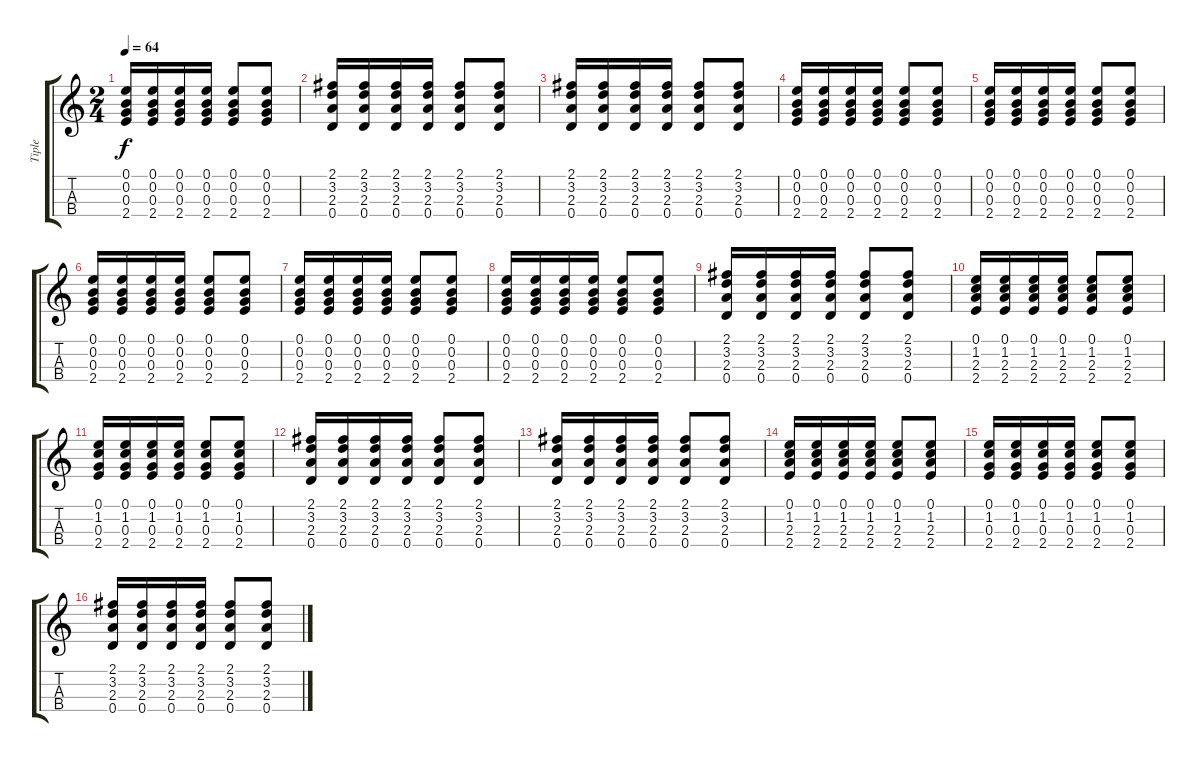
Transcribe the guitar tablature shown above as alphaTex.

\track ("Tiple" "Tiple") {instrument acousticguitarsteel}
\staff {score tabs}
\tuning (E4 B3 G3 D3) {hide}
\ts (2 4)
\tempo 64
\clef g2
\ks c
(0.1 0.2 0.3 2.4).16{dy f} (0.1 0.2 0.3 2.4).16 (0.1 0.2 0.3 2.4).16 (0.1 0.2 0.3 2.4).16 (0.1 0.2 0.3 2.4).8 (0.1 0.2 0.3 2.4).8 |
(2.1 3.2 2.3 0.4).16 (2.1 3.2 2.3 0.4).16 (2.1 3.2 2.3 0.4).16 (2.1 3.2 2.3 0.4).16 (2.1 3.2 2.3 0.4).8 (2.1 3.2 2.3 0.4).8 |
(2.1 3.2 2.3 0.4).16 (2.1 3.2 2.3 0.4).16 (2.1 3.2 2.3 0.4).16 (2.1 3.2 2.3 0.4).16 (2.1 3.2 2.3 0.4).8 (2.1 3.2 2.3 0.4).8 |
(0.1 0.2 0.3 2.4).16 (0.1 0.2 0.3 2.4).16 (0.1 0.2 0.3 2.4).16 (0.1 0.2 0.3 2.4).16 (0.1 0.2 0.3 2.4).8 (0.1 0.2 0.3 2.4).8 |
(0.1 0.2 0.3 2.4).16 (0.1 0.2 0.3 2.4).16 (0.1 0.2 0.3 2.4).16 (0.1 0.2 0.3 2.4).16 (0.1 0.2 0.3 2.4).8 (0.1 0.2 0.3 2.4).8 |
(0.1 0.2 0.3 2.4).16 (0.1 0.2 0.3 2.4).16 (0.1 0.2 0.3 2.4).16 (0.1 0.2 0.3 2.4).16 (0.1 0.2 0.3 2.4).8 (0.1 0.2 0.3 2.4).8 |
(0.1 0.2 0.3 2.4).16 (0.1 0.2 0.3 2.4).16 (0.1 0.2 0.3 2.4).16 (0.1 0.2 0.3 2.4).16 (0.1 0.2 0.3 2.4).8 (0.1 0.2 0.3 2.4).8 |
(0.1 0.2 0.3 2.4).16 (0.1 0.2 0.3 2.4).16 (0.1 0.2 0.3 2.4).16 (0.1 0.2 0.3 2.4).16 (0.1 0.2 0.3 2.4).8 (0.1 0.2 0.3 2.4).8 |
(2.1 3.2 2.3 0.4).16 (2.1 3.2 2.3 0.4).16 (2.1 3.2 2.3 0.4).16 (2.1 3.2 2.3 0.4).16 (2.1 3.2 2.3 0.4).8 (2.1 3.2 2.3 0.4).8 |
(0.1 1.2 2.3 2.4).16 (0.1 1.2 2.3 2.4).16 (0.1 1.2 2.3 2.4).16 (0.1 1.2 2.3 2.4).16 (0.1 1.2 2.3 2.4).8 (0.1 1.2 2.3 2.4).8 |
(0.1 1.2 0.3 2.4).16 (0.1 1.2 0.3 2.4).16 (0.1 1.2 0.3 2.4).16 (0.1 1.2 0.3 2.4).16 (0.1 1.2 0.3 2.4).8 (0.1 1.2 0.3 2.4).8 |
(2.1 3.2 2.3 0.4).16 (2.1 3.2 2.3 0.4).16 (2.1 3.2 2.3 0.4).16 (2.1 3.2 2.3 0.4).16 (2.1 3.2 2.3 0.4).8 (2.1 3.2 2.3 0.4).8 |
(2.1 3.2 2.3 0.4).16 (2.1 3.2 2.3 0.4).16 (2.1 3.2 2.3 0.4).16 (2.1 3.2 2.3 0.4).16 (2.1 3.2 2.3 0.4).8 (2.1 3.2 2.3 0.4).8 |
(0.1 1.2 2.3 2.4).16 (0.1 1.2 2.3 2.4).16 (0.1 1.2 2.3 2.4).16 (0.1 1.2 2.3 2.4).16 (0.1 1.2 2.3 2.4).8 (0.1 1.2 2.3 2.4).8 |
(0.1 1.2 0.3 2.4).16 (0.1 1.2 0.3 2.4).16 (0.1 1.2 0.3 2.4).16 (0.1 1.2 0.3 2.4).16 (0.1 1.2 0.3 2.4).8 (0.1 1.2 0.3 2.4).8 |
(2.1 3.2 2.3 0.4).16 (2.1 3.2 2.3 0.4).16 (2.1 3.2 2.3 0.4).16 (2.1 3.2 2.3 0.4).16 (2.1 3.2 2.3 0.4).8 (2.1 3.2 2.3 0.4).8
